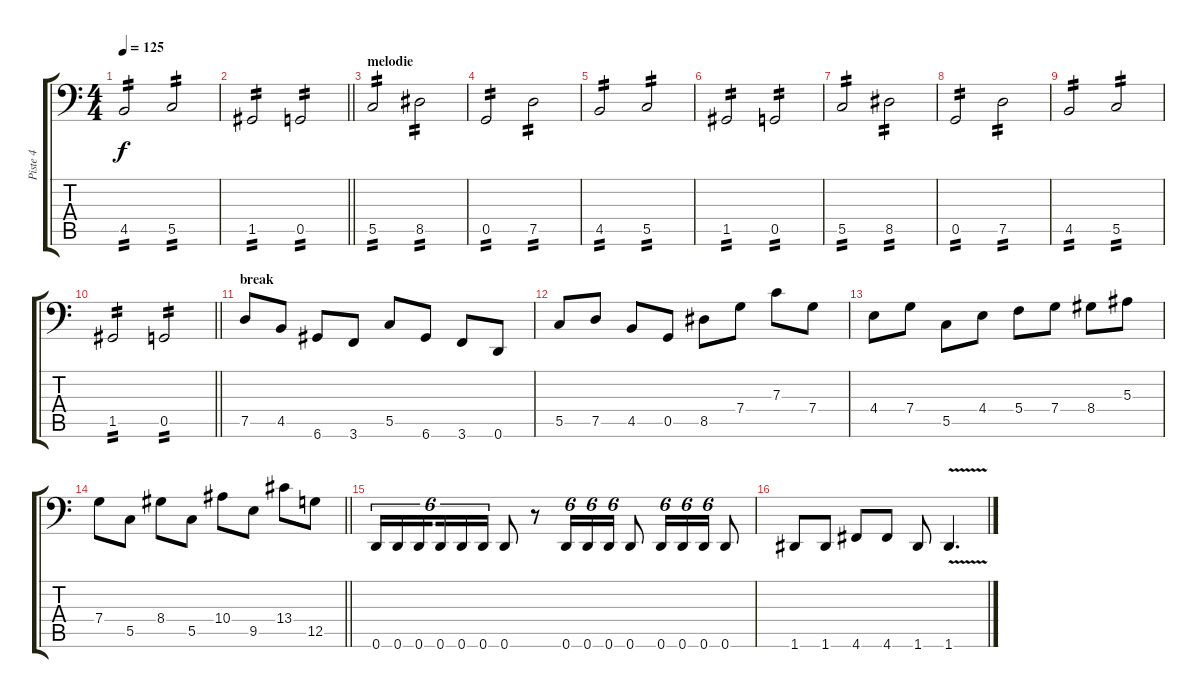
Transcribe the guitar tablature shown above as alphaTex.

\track ("Piste 4" "Piste 4") {instrument electricbassfinger}
\staff {score tabs}
\tuning (D3 A2 F2 C2 G1 D1) {hide}
\ts (4 4)
\tempo 125
\clef f4
\ks c
4.5.2{tp 2 dy f} 5.5.2{tp 2} |
\barLineRight lightlight
1.5.2{tp 2} 0.5.2{tp 2} |
\section ("" "melodie")
5.5.2{tp 2} 8.5.2{tp 2} |
0.5.2{tp 2} 7.5.2{tp 2} |
4.5.2{tp 2} 5.5.2{tp 2} |
1.5.2{tp 2} 0.5.2{tp 2} |
5.5.2{tp 2} 8.5.2{tp 2} |
0.5.2{tp 2} 7.5.2{tp 2} |
4.5.2{tp 2} 5.5.2{tp 2} |
\barLineRight lightlight
1.5.2{tp 2} 0.5.2{tp 2} |
\section ("" "break")
7.5.8 4.5.8 6.6.8 3.6.8 5.5.8 6.6.8 3.6.8 0.6.8 |
5.5.8 7.5.8 4.5.8 0.5.8 8.5.8 7.4.8 7.3.8 7.4.8 |
4.4.8 7.4.8 5.5.8 4.4.8 5.4.8 7.4.8 8.4.8 5.3.8 |
\barLineRight lightlight
7.4.8 5.5.8 8.4.8 5.5.8 10.4.8 9.5.8 13.4.8 12.5.8 |
0.6.16{tu (6 4)} 0.6.16{tu (6 4)} 0.6.16{tu (6 4) beam splitsecondary} 0.6.16{tu (6 4)} 0.6.16{tu (6 4)} 0.6.16{tu (6 4)} 0.6.8 r.8 0.6.16{tu (6 4)} 0.6.16{tu (6 4)} 0.6.16{tu (6 4)} 0.6.8 0.6.16{tu (6 4)} 0.6.16{tu (6 4)} 0.6.16{tu (6 4)} 0.6.8 |
1.6.8 1.6.8 4.6.8 4.6.8 1.6.8 1.6{v}.4{d}
